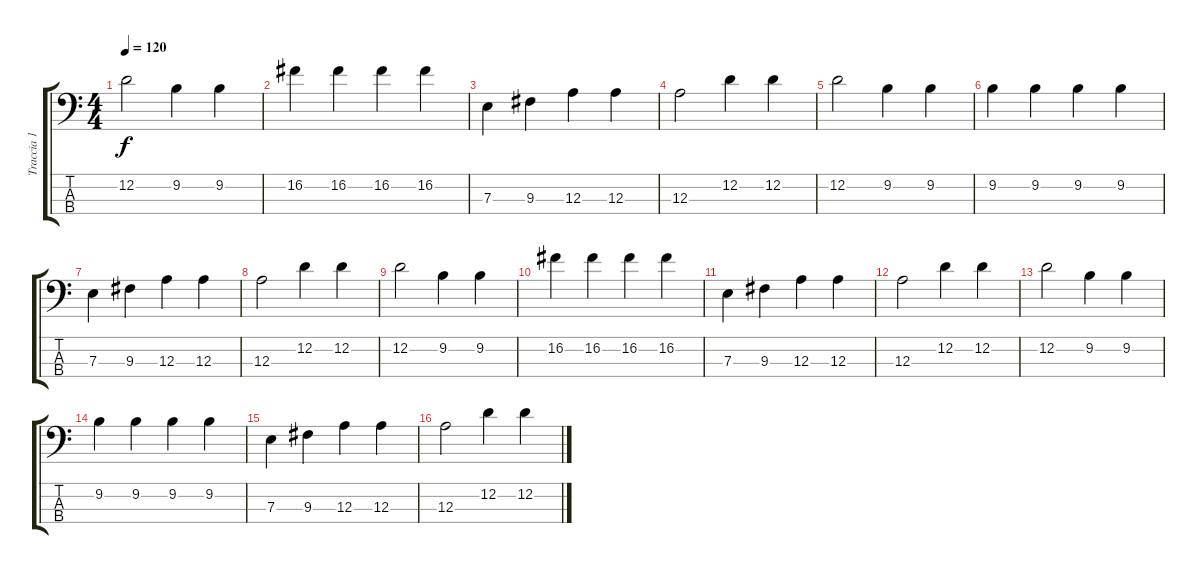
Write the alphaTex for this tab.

\track ("Traccia 1" "Traccia 1") {instrument electricbassfinger}
\staff {score tabs}
\tuning (G2 D2 A1 E1) {hide}
\ts (4 4)
\tempo 120
\clef f4
\ks c
12.2.2{dy f} 9.2.4 9.2.4 |
16.2.4 16.2.4 16.2.4 16.2.4 |
7.3.4 9.3.4 12.3.4 12.3.4 |
12.3.2 12.2.4 12.2.4 |
12.2.2 9.2.4 9.2.4 |
9.2.4 9.2.4 9.2.4 9.2.4 |
7.3.4 9.3.4 12.3.4 12.3.4 |
12.3.2 12.2.4 12.2.4 |
12.2.2 9.2.4 9.2.4 |
16.2.4 16.2.4 16.2.4 16.2.4 |
7.3.4 9.3.4 12.3.4 12.3.4 |
12.3.2 12.2.4 12.2.4 |
12.2.2 9.2.4 9.2.4 |
9.2.4 9.2.4 9.2.4 9.2.4 |
7.3.4 9.3.4 12.3.4 12.3.4 |
12.3.2 12.2.4 12.2.4
